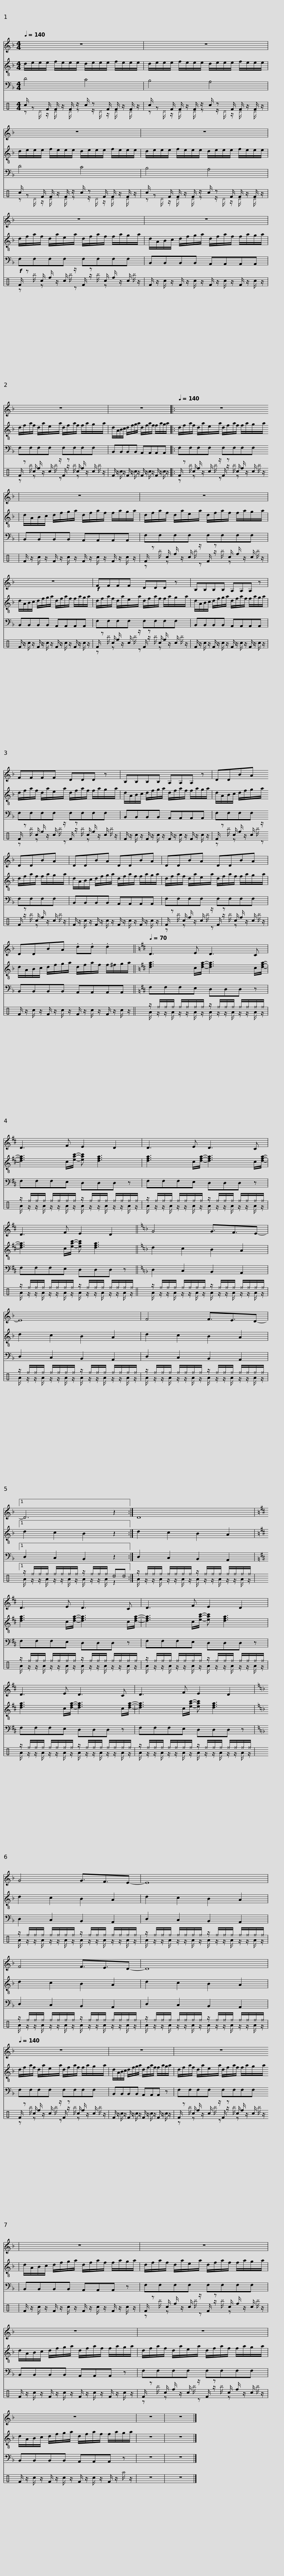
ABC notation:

X:1
%%score 1 2 3 ( 4 5 )
L:1/8
Q:1/4=140
M:4/4
I:linebreak $
K:F
V:1 treble
V:2 treble-8
V:3 bass transpose=-12
V:4 perc
K:none
V:5 perc
K:none
V:1
 z8 | z8 |$ z8 | z8 |$ z8 | %5
 z8 |$ z8 | z8 |:$[Q:1/4=140] z8 | z8 |$ %10
 z8 | z8 |$!f! FFFF DDD z | B,B,B,B, A,A,A, z |$ FFFF DDD z | %15
 B,B,B,B, A,A,A, z |$ DDBA DDBA | DDBA DDBA |$ DDBA DDBA | DDBA .d.d .d2 ||$ %20
[K:D][Q:1/4=70] D3 E D3 C | D3 F E2 D2 |$ D3 E D3 C | D3 F E2 D2 ||$[K:F] G4 G3/2F3/2E- | %25
 E8 |$ F4 F3/2E3/2D- |1 D6 z2 :|$ D8 |[K:D] D3 E D3 C |$ %30
 D3 F E2 D2 | D3 E D3 C |$ D3 F E2 D2 |[K:F] G4 G3/2F3/2E- |$ E8 | %35
 F4 F3/2E3/2D- |$ D8 |[Q:1/4=140] z8 |$ z8 | z8 |$ %40
 z8 | z8 |$ z8 | z8 |$ z8 | %45
 z8 | z8 |] %47
V:2
 d/e/e/e/ f/e/e/e/ d/e/e/e/ f/e/e/e/ | d/e/e/e/ f/e/e/e/ d/e/e/e/ f/e/e/e/ |$ d/e/e/e/ f/e/e/e/ d/e/e/e/ f/e/e/e/ | d/e/e/e/ f/e/e/e/ d/e/e/e/ f/e/e/e/ |$ d/f/a/f/ d/a/e/a/ d/f/a/f/ f/a/g/a/ | %5
 d/A/B/c/ d/f/g/a/ d/f/a/f/ f/a/g/a/ |$ d/f/a/f/ d/a/e/a/ d/f/a/f/ f/a/g/a/ | d/A/B/c/ d/f/g/a/ d/f/a/f/ f/a/g/a/ |:$ d/f/a/f/ d/a/e/a/ d/f/a/f/ f/a/g/a/ | d/A/B/c/ d/f/g/a/ d/f/a/f/ f/a/g/a/ |$ %10
 d/f/a/f/ d/a/e/a/ d/f/a/f/ f/a/g/a/ | d/A/B/c/ d/f/g/a/ d/f/a/f/ f/a/g/a/ |$ d/f/a/f/ d/a/e/a/ d/f/a/f/ f/a/g/a/ | d/A/B/c/ d/f/g/a/ d/f/a/f/ f/a/g/a/ |$ d/f/a/f/ d/a/e/a/ d/f/a/f/ f/a/g/a/ | %15
 d/A/B/c/ d/f/g/a/ d/f/a/f/ f/a/g/a/ |$ d/A/B/c/ d/f/g/a/ d/f/a/f/ f/a/g/a/ | d/A/B/c/ d/f/g/a/ d/f/a/f/ f/a/g/a/ |$ d/f/a/f/ d/a/e/a/ d/f/a/f/ f/a/g/a/ | d/A/B/c/ d/f/g/a/ d/f/a/f/ f/^f/g/a/ ||$ %20
[K:D] [dfa]3 c/[dfa]/- [dfa]3 c/[dfa]/- | [dfa]3 c/[eac']/- [eac'] [dfa]3 |$ [dfa]3 c/[dfa]/- [dfa]3 c/[dfa]/- | [dfa]3 c/[eac']/- [eac'] [dfa]3 ||$[K:F] d2 c2 B2 A2 | %25
 d2 c2 B2 A2 |$ d2 c2 B2 A2 |1 d2 c2 B2 z2 :|$ d2 c2 B2 A2 |[K:D] [dfa]3 c/[dfa]/- [dfa]3 c/[dfa]/- |$ %30
 [dfa]3 c/[eac']/- [eac'] [dfa]3 | [dfa]3 c/[dfa]/- [dfa]3 c/[dfa]/- |$ [dfa]3 c/[eac']/- [eac'] [dfa]3 |[K:F] d2 c2 B2 A2 |$ d2 c2 B2 A2 | %35
 d2 c2 B2 A2 |$ d2 c2 B2 A2 | d/f/a/f/ d/a/e/a/ d/f/a/f/ f/a/g/a/ |$ d/A/B/c/ d/f/g/a/ d/f/a/f/ f/a/g/a/ | d/f/a/f/ d/a/e/a/ d/f/a/f/ f/a/g/a/ |$ %40
 d/A/B/c/ d/f/g/a/ d/f/a/f/ f/a/g/a/ | d/f/a/f/ d/a/e/a/ d/f/a/f/ f/a/g/a/ |$ d/A/B/c/ d/f/g/a/ d/f/a/f/ f/a/g/a/ | d/f/a/f/ d/a/e/a/ d/f/a/f/ f/a/g/a/ |$ d/A/B/c/ d/f/g/a/ d/f/a/f/ f/a/g/a/ | %45
 z8 | z8 |] %47
V:3
 D4 C4 | B,4 A,4 |$ D4 C4 | B,4 A,4 |$ F,F,F,F, F,F,F,F, | %5
 B,,B,,B,,B,, A,,A,,A,,A,, |$ F,F,F,F, F,F,F,F, | B,,B,,B,,B,, A,,A,,A,,A,, |:$ F,F,F,F, F,F,F,F, | B,,B,,B,,B,, A,,A,,A,,A,, |$ %10
 F,F,F,F, F,F,F,F, | B,,B,,B,,B,, A,,A,,A,,A,, |$ F,F,F,F, F,F,F,F, | B,,B,,B,,B,, A,,A,,A,,A,, |$ F,F,F,F, F,F,F,F, | %15
 B,,B,,B,,B,, A,,A,,A,,A,, |$ F,F,F,F, F,F,F,F, | B,,B,,B,,B,, A,,A,,A,,A,, |$ F,F,F,F, F,F,F,F, | B,,B,,B,,B,, A,,A,,A,,A,, ||$ %20
[K:D] F,F,F,E, D,D,D, z | F,F,F,E, D,D,D, z |$ F,F,F,E, D,D,D, z | F,F,F,E, D,D,D, z ||$[K:F] D,2 C,2 B,,2 A,,2 | %25
 D,2 C,2 B,,2 A,,2 |$ D,2 C,2 B,,2 A,,2 |1 D,2 C,2 B,,2 z2 :|$ D,2 C,2 B,,2 A,,2 |[K:D] F,F,F,E, D,D,D, z |$ %30
 F,F,F,E, D,D,D, z | F,F,F,E, D,D,D, z |$ F,F,F,E, D,D,D, z |[K:F] D,2 C,2 B,,2 A,,2 |$ D,2 C,2 B,,2 A,,2 | %35
 D,2 C,2 B,,2 A,,2 |$ D,2 C,2 B,,2 A,,2 | F,F,F,F, F,F,F,F, |$ B,,B,,B,,B,, A,,A,,A,, z | F,F,F,F, F,F,F,F, |$ %40
 B,,B,,B,,B,, A,,A,,A,, z | F,F,F,F, F,F,F,F, |$ B,,B,,B,,B,, A,,A,,A,, z | F,F,F,F, F,F,F,F, |$ B,,B,,B,,B,, A,,A,,A,, z | %45
 z8 | z8 |] %47
V:4
[K:C] c/ z F/ F/ z/ F/ z/ c/ z F/ F/ z/ F/ z/ | c/ z F/ F/ z/ F/ z/ c/ z F/ F/ z/ F/ z/ |$ c/ z F/ F/ z/ F/ z/ c/ z F/ F/ z/ F/ z/ | c/ z F/ F/ z/ F/ z/ c/ z F/ F/ z/ F/ z/ |$!f! F/ z c/ f/ z/ c/ z/ F/ z c/ f/ z/ c/ z/ | %5
 F/ z/ c/ z/ F/ z/ c/ z/ F/ z/ c/ z/ F/ z/ c/ z/ |$ F/ z c/ f/ z/ c/ z/ F/ z c/ f/ z/ c/ z/ | F/ z/ c/ z/ F/ z/ c/ z/ F/ z/ c/ z/ F/ z/ c/ z/ |:$ F/ z c/ f/ z/ c/ z/ F/ z c/ f/ z/ c/ z/ | F/ z/ c/ z/ F/ z/ c/ z/ F/ z/ c/ z/ F/ z/ c/ z/ |$ %10
 F/ z c/ f/ z/ c/ z/ F/ z c/ f/ z/ c/ z/ | F/ z/ c/ z/ F/ z/ c/ z/ F/ z/ c/ z/ F/ z/ c/ z/ |$ F/ z c/ f/ z/ c/ z/ F/ z c/ f/ z/ c/ z/ | F/ z/ c/ z/ F/ z/ c/ z/ F/ z/ c/ z/ F/ z/ c/ z/ |$ F/ z c/ f/ z/ c/ z/ F/ z c/ f/ z/ c/ z/ | %15
 F/ z/ c/ z/ F/ z/ c/ z/ F/ z/ c/ z/ F/ z/ c/ z/ |$ F/ z c/ f/ z/ c/ z/ F/ z c/ f/ z/ c/ z/ | F/ z/ c/ z/ F/ z/ c/ z/ F/ z/ c/ z/ F/ z/ c/ z/ |$ F/ z c/ f/ z/ c/ z/ F/ z c/ f/ z/ c/ z/ | F/ z/ c/ z/ F/ z/ c/ z/ F/ z/ c/ z/ F/ z/ c/ z/ ||$ %20
 z/ ^f/^f/^f/ ^f/^f/^f/^f/ z/ ^f/^f/^f/ ^f/^f/^f/^f/ | z/ ^f/^f/^f/ ^f/^f/^f/^f/ z/ ^f/^f/^f/ ^f/^f/^f/^f/ |$ z/ ^f/^f/^f/ ^f/^f/^f/^f/ z/ ^f/^f/^f/ ^f/^f/^f/^f/ | z/ ^f/^f/^f/ ^f/^f/^f/^f/ z/ ^f/^f/^f/ ^f/^f/^f/^f/ ||$ z/ ^f/^f/^f/ ^f/^f/^f/^f/ z/ ^f/^f/^f/ ^f/^f/^f/^f/ | %25
 z/ ^f/^f/^f/ ^f/^f/^f/^f/ z/ ^f/^f/^f/ ^f/^f/^f/^f/ |$ z/ ^f/^f/^f/ ^f/^f/^f/^f/ z/ ^f/^f/^f/ ^f/^f/^f/^f/ |1 z/ ^f/^f/^f/ ^f/^f/^f/^f/ z/ ^f/^f/^f/ _d_d :|$ z/ ^f/^f/^f/ ^f/^f/^f/^f/ z/ ^f/^f/^f/ ^f/^f/^f/^f/ | z/ ^f/^f/^f/ ^f/^f/^f/^f/ z/ ^f/^f/^f/ ^f/^f/^f/^f/ |$ %30
 z/ ^f/^f/^f/ ^f/^f/^f/^f/ z/ ^f/^f/^f/ ^f/^f/^f/^f/ | z/ ^f/^f/^f/ ^f/^f/^f/^f/ z/ ^f/^f/^f/ ^f/^f/^f/^f/ |$ z/ ^f/^f/^f/ ^f/^f/^f/^f/ z/ ^f/^f/^f/ ^f/^f/^f/^f/ | z/ ^f/^f/^f/ ^f/^f/^f/^f/ z/ ^f/^f/^f/ ^f/^f/^f/^f/ |$ z/ ^f/^f/^f/ ^f/^f/^f/^f/ z/ ^f/^f/^f/ ^f/^f/^f/^f/ | %35
 z/ ^f/^f/^f/ ^f/^f/^f/^f/ z/ ^f/^f/^f/ ^f/^f/^f/^f/ |$ z/ ^f/^f/^f/ ^f/^f/^f/^f/ z/ ^f/^f/^f/ ^f/^f/^f/^f/ | F/ z c/ f/ z/ c/ z/ F/ z c/ f/ z/ c/ z/ |$ F/ z/ c/ z/ F/ z/ c/ z/ F/ z/ c/ z/ F/ z/ c/ z/ | F/ z c/ f/ z/ c/ z/ F/ z c/ f/ z/ c/ z/ |$ %40
 F/ z/ c/ z/ F/ z/ c/ z/ F/ z/ c/ z/ F/ z/ c/ z/ | F/ z c/ f/ z/ c/ z/ F/ z c/ f/ z/ c/ z/ |$ F/ z/ c/ z/ F/ z/ c/ z/ F/ z/ c/ z/ F/ z/ c/ z/ | F/ z c/ f/ z/ c/ z/ F/ z c/ f/ z/ c/ z/ |$ F/ z/ c/ z/ F/ z/ c/ z/ F/ z/ c/ z/ F/ z/ ^a/ z/ | %45
 z8 | z8 |] %47
V:5
[K:C] z ^D/ z/ ^D/ z/ ^D/ z z/ ^D/ z/ ^D/ z/ ^D/ z/ | z ^D/ z/ ^D/ z/ ^D/ z z/ ^D/ z/ ^D/ z/ ^D/ z/ |$ z ^D/ z/ ^D/ z/ ^D/ z z/ ^D/ z/ ^D/ z/ ^D/ z/ | z ^D/ z/ ^D/ z/ ^D/ z z/ ^D/ z/ ^D/ z/ ^D/ z/ |$ z ^b/ z z/ ^b/ z z/ ^b/ z z/ ^b/ z/ | %5
 x8 |$ z ^b/ z z/ ^b/ z z/ ^b/ z z/ ^b/ z/ | x8 |:$ z ^b/ z z/ ^b/ z z/ ^b/ z z/ ^b/ z/ | x8 |$ %10
 z ^b/ z z/ ^b/ z z/ ^b/ z z/ ^b/ z/ | x8 |$ z ^b/ z z/ ^b/ z z/ ^b/ z z/ ^b/ z/ | x8 |$ z ^b/ z z/ ^b/ z z/ ^b/ z z/ ^b/ z/ | %15
 x8 |$ z ^b/ z z/ ^b/ z z/ ^b/ z z/ ^b/ z/ | x8 |$ z ^b/ z z/ ^b/ z z/ ^b/ z z/ ^b/ z/ | x8 ||$ %20
 A/ z/ z/ A/ z/ z/ A/ z/ A/ z/ z/ A/ z/ z/ A/ z/ | A/ z/ z/ A/ z/ z/ A/ z/ A/ z/ z/ A/ z/ z/ A/ z/ |$ A/ z/ z/ A/ z/ z/ A/ z/ A/ z/ z/ A/ z/ z/ A/ z/ | A/ z/ z/ A/ z/ z/ A/ z/ A/ z/ z/ A/ z/ z/ A/ z/ ||$ A/ z/ z/ A/ z/ z/ A/ z/ A/ z/ z/ A/ z/ z/ A/ z/ | %25
 A/ z/ z/ A/ z/ z/ A/ z/ A/ z/ z/ A/ z/ z/ A/ z/ |$ A/ z/ z/ A/ z/ z/ A/ z/ A/ z/ z/ A/ z/ z/ A/ z/ |1 A/ z/ z/ A/ z/ z/ A/ z/ A/ z/ z/ A/ z2 :|$ A/ z/ z/ A/ z/ z/ A/ z/ A/ z/ z/ A/ z/ z/ A/ z/ | A/ z/ z/ A/ z/ z/ A/ z/ A/ z/ z/ A/ z/ z/ A/ z/ |$ %30
 A/ z/ z/ A/ z/ z/ A/ z/ A/ z/ z/ A/ z/ z/ A/ z/ | A/ z/ z/ A/ z/ z/ A/ z/ A/ z/ z/ A/ z/ z/ A/ z/ |$ A/ z/ z/ A/ z/ z/ A/ z/ A/ z/ z/ A/ z/ z/ A/ z/ | A/ z/ z/ A/ z/ z/ A/ z/ A/ z/ z/ A/ z/ z/ A/ z/ |$ A/ z/ z/ A/ z/ z/ A/ z/ A/ z/ z/ A/ z/ z/ A/ z/ | %35
 A/ z/ z/ A/ z/ z/ A/ z/ A/ z/ z/ A/ z/ z/ A/ z/ |$ A/ z/ z/ A/ z/ z/ A/ z/ A/ z/ z/ A/ z/ z/ A/ z/ | z ^b/ z z/ ^b/ z z/ ^b/ z z/ ^b/ z/ |$ x8 | z ^b/ z z/ ^b/ z z/ ^b/ z z/ ^b/ z/ |$ %40
 x8 | z ^b/ z z/ ^b/ z z/ ^b/ z z/ ^b/ z/ |$ x8 | z ^b/ z z/ ^b/ z z/ ^b/ z z/ ^b/ z/ |$ x8 | %45
 x8 | x8 |] %47
